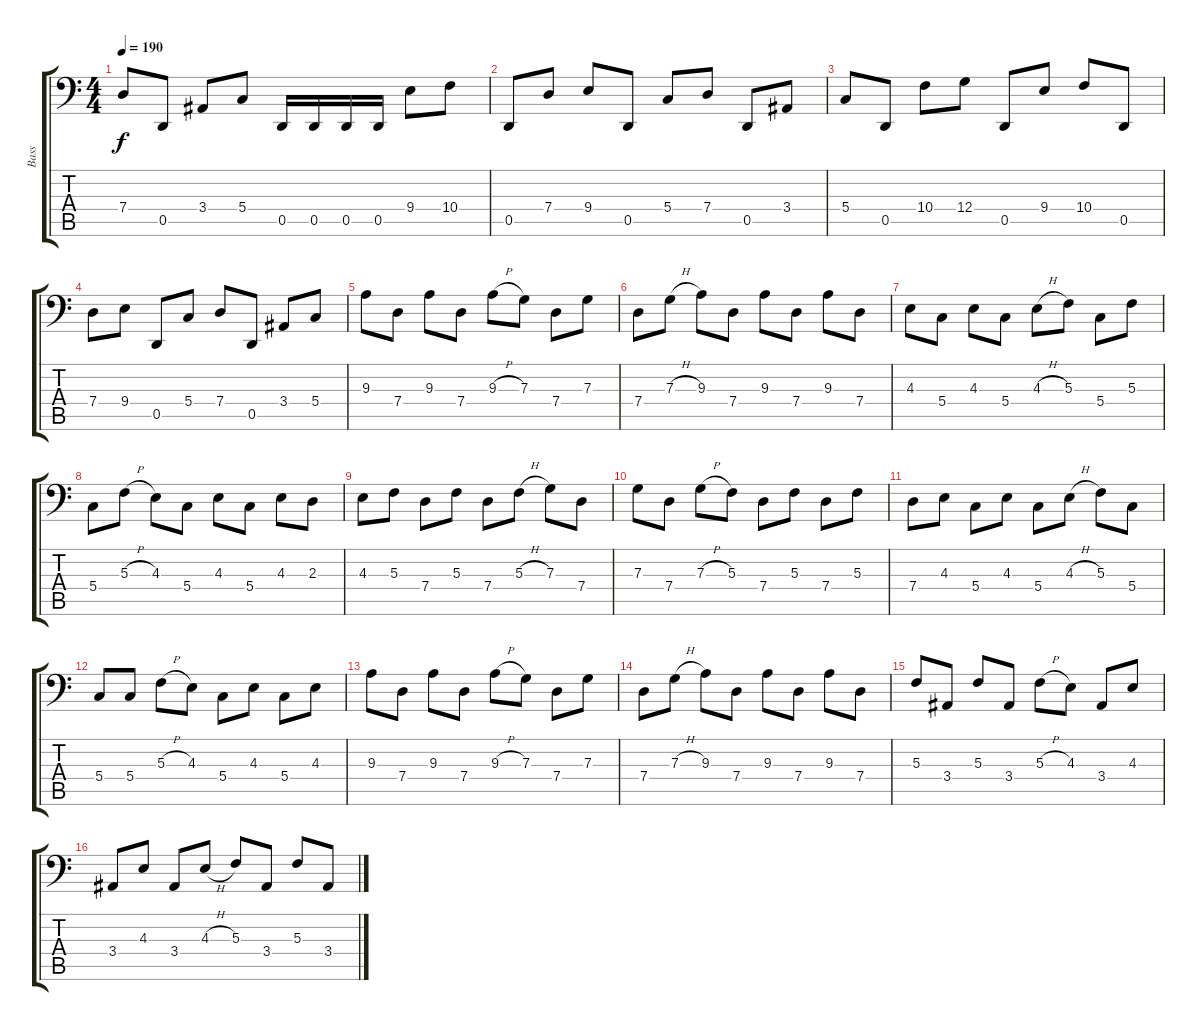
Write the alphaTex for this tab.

\track ("Bass" "Bass") {instrument electricbasspick}
\staff {score tabs}
\tuning (Bb2 F2 C2 G1 D1 A0) {hide}
\ts (4 4)
\tempo 190
\clef f4
\ks c
7.4.8{dy f} 0.5.8 3.4.8 5.4.8 0.5.16 0.5.16 0.5.16 0.5.16 9.4.8 10.4.8 |
0.5.8 7.4.8 9.4.8 0.5.8 5.4.8 7.4.8 0.5.8 3.4.8 |
5.4.8 0.5.8 10.4.8 12.4.8 0.5.8 9.4.8 10.4.8 0.5.8 |
7.4.8 9.4.8 0.5.8 5.4.8 7.4.8 0.5.8 3.4.8 5.4.8 |
9.3.8 7.4.8 9.3.8 7.4.8 9.3{h}.8 7.3.8 7.4.8 7.3.8 |
7.4.8 7.3{h}.8 9.3.8 7.4.8 9.3.8 7.4.8 9.3.8 7.4.8 |
4.3.8 5.4.8 4.3.8 5.4.8 4.3{h}.8 5.3.8 5.4.8 5.3.8 |
5.4.8 5.3{h}.8 4.3.8 5.4.8 4.3.8 5.4.8 4.3.8 2.3.8 |
4.3.8 5.3.8 7.4.8 5.3.8 7.4.8 5.3{h}.8 7.3.8 7.4.8 |
7.3.8 7.4.8 7.3{h}.8 5.3.8 7.4.8 5.3.8 7.4.8 5.3.8 |
7.4.8 4.3.8 5.4.8 4.3.8 5.4.8 4.3{h}.8 5.3.8 5.4.8 |
5.4.8 5.4.8 5.3{h}.8 4.3.8 5.4.8 4.3.8 5.4.8 4.3.8 |
9.3.8 7.4.8 9.3.8 7.4.8 9.3{h}.8 7.3.8 7.4.8 7.3.8 |
7.4.8 7.3{h}.8 9.3.8 7.4.8 9.3.8 7.4.8 9.3.8 7.4.8 |
5.3.8 3.4.8 5.3.8 3.4.8 5.3{h}.8 4.3.8 3.4.8 4.3.8 |
3.4.8 4.3.8 3.4.8 4.3{h}.8 5.3.8 3.4.8 5.3.8 3.4.8
